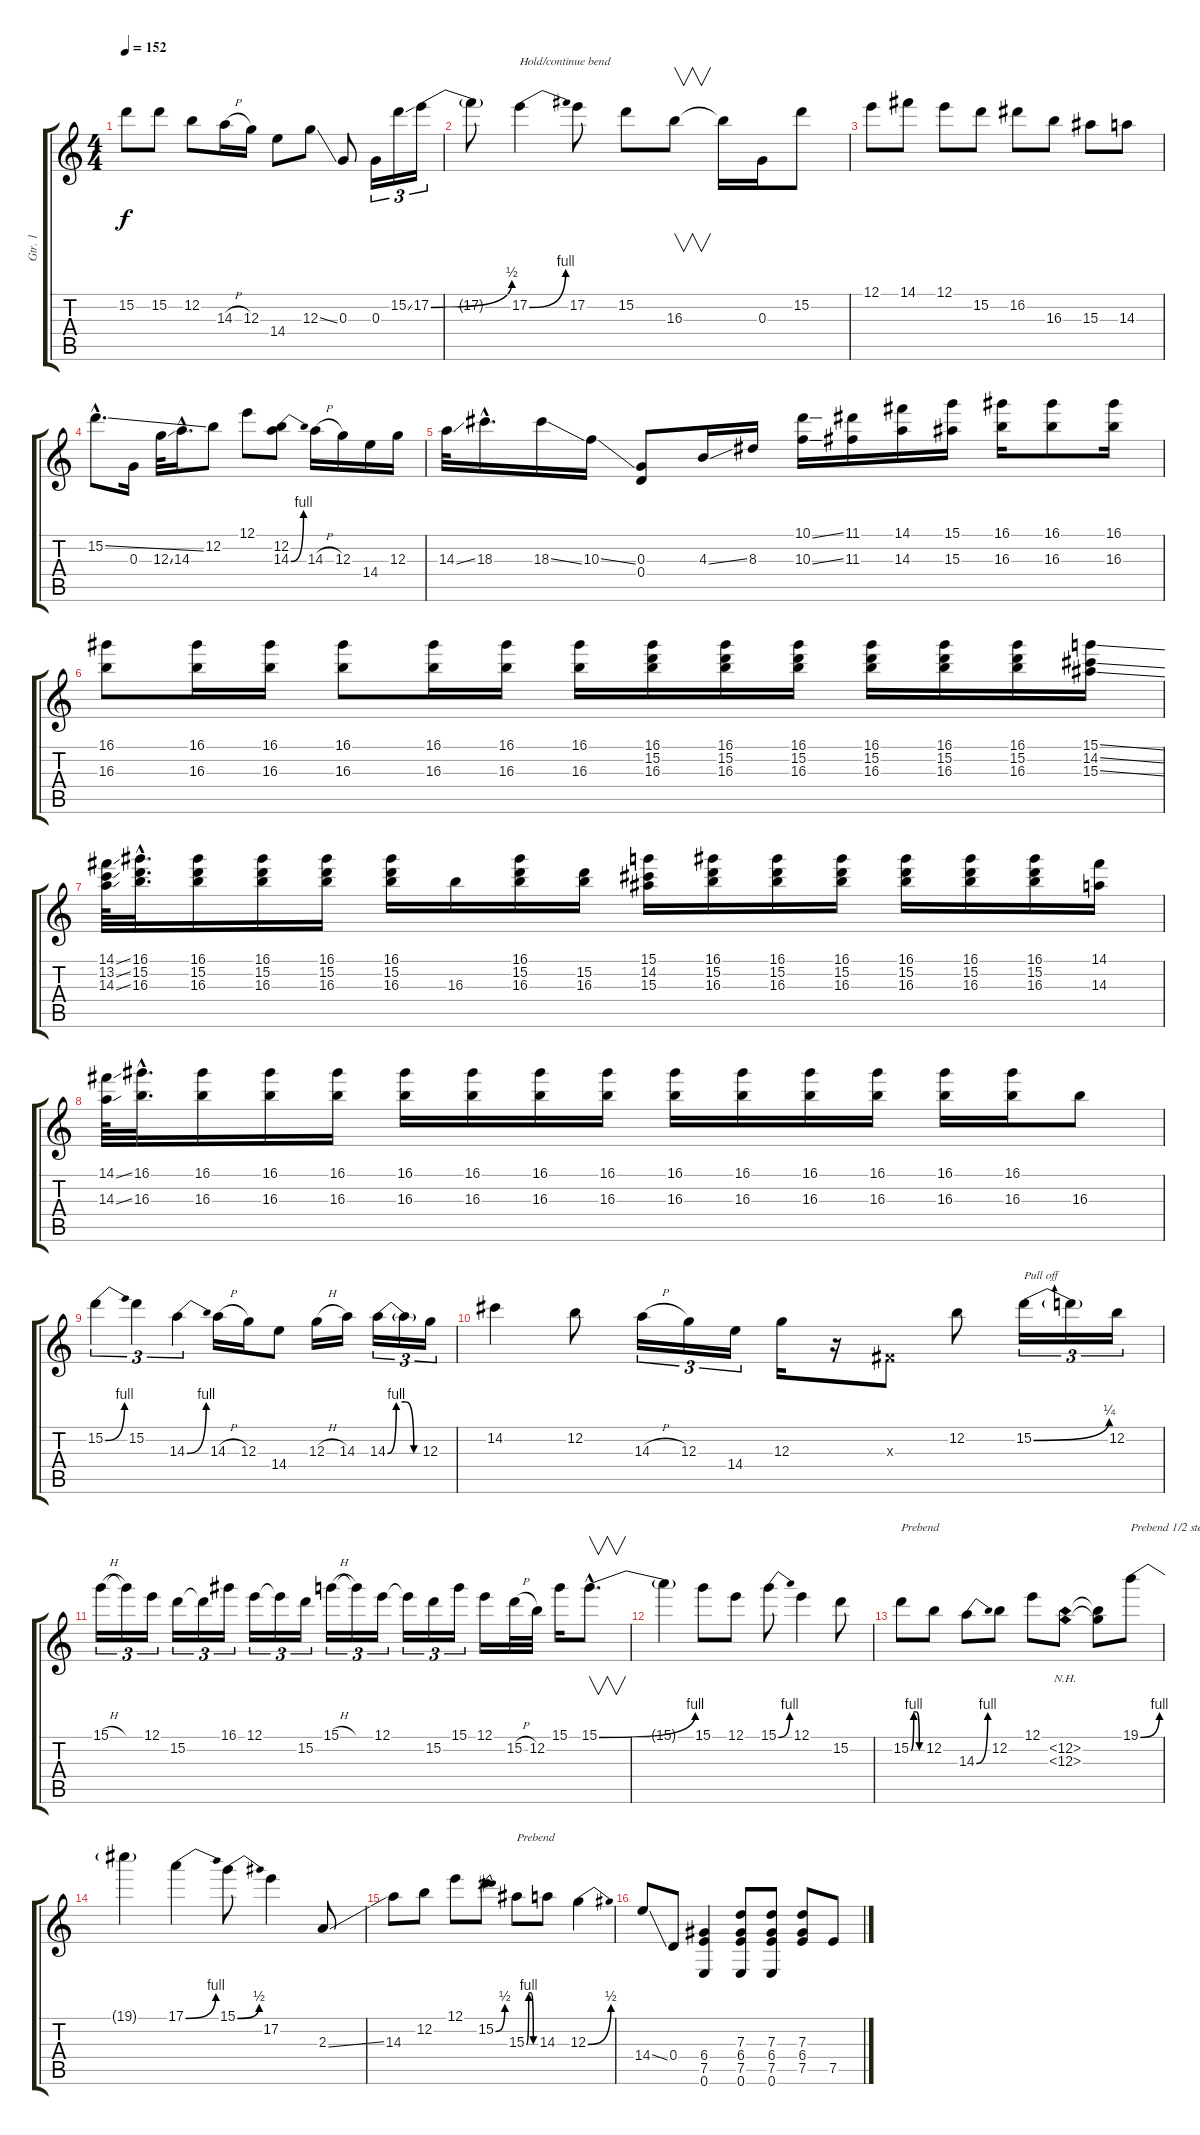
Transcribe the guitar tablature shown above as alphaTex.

\track ("Gtr. 1" "Gtr. 1") {instrument overdrivenguitar}
\staff {score tabs}
\tuning (E4 B3 G3 D3 A2 E2) {hide}
\ts (4 4)
\tempo 152
\clef g2
\ks c
15.2{t}.8{dy f} 15.2.8 12.2.8 14.3{h}.16 12.3.16 14.4.8 12.3{ss}.8 0.3.8 0.3.16{tu (3 2)} 15.2{ss}.16{tu (3 2)} 17.2{be (bend 0 0 60 2)}.16{tu (3 2)} |
17.2{t}.8 17.2{be (bend 0 0 60 4)}.4{txt "Hold/continue bend"} 17.2.8 15.2.8 16.3.8{v} 16.3{t}.16 0.3.16 15.2.8 |
12.1.8 14.1.8 12.1.8 15.2.8 16.2.8 16.3.8 15.3.8 14.3.8 |
15.2{ss hac}.8{d} 0.3.16 12.3{ss}.32 14.3{hac}.16{d} 12.2.8 12.1.8 (12.2 14.3{be (bend 0 0 60 4)}).8 14.3{h}.16 12.3.16 14.4.16 12.3.16 |
14.3{ss}.32 18.3{hac}.16{d} 18.3{ss}.16 10.3{ss}.16 (0.3 0.4).8 4.3{ss}.16 8.3.16 (10.1{ss} 10.3{ss}).16 (11.1 11.3).16 (14.1 14.3).16 (15.1 15.3).16 (16.1 16.3).16 (16.1 16.3).8 (16.1 16.3).16 |
(16.1 16.3).8 (16.1 16.3).16 (16.1 16.3).16 (16.1 16.3).8 (16.1 16.3).16 (16.1 16.3).16 (16.1 16.3).16 (16.1 15.2 16.3).16 (16.1 15.2 16.3).16 (16.1 15.2 16.3).16 (16.1 15.2 16.3).16 (16.1 15.2 16.3).16 (16.1 15.2 16.3).16 (15.1{ss} 14.2{ss} 15.3{ss}).16 |
(14.1{ss} 13.2{ss} 14.3{ss}).64 (16.1{hac} 15.2{hac} 16.3{hac}).32{d} (16.1 15.2 16.3).16 (16.1 15.2 16.3).16 (16.1 15.2 16.3).16 (16.1 15.2 16.3).16 16.3.16 (16.1 15.2 16.3).16 (15.2 16.3).16 (15.1 14.2 15.3).16 (16.1 15.2 16.3).16 (16.1 15.2 16.3).16 (16.1 15.2 16.3).16 (16.1 15.2 16.3).16 (16.1 15.2 16.3).16 (16.1 15.2 16.3).16 (14.1 14.3).16 |
(14.1{ss} 14.3{ss}).64 (16.1{hac} 16.3{hac}).32{d} (16.1 16.3).16 (16.1 16.3).16 (16.1 16.3).16 (16.1 16.3).16 (16.1 16.3).16 (16.1 16.3).16 (16.1 16.3).16 (16.1 16.3).16 (16.1 16.3).16 (16.1 16.3).16 (16.1 16.3).16 (16.1 16.3).16 (16.1 16.3).16 16.3.8 |
15.2{be (bend 0 0 60 4)}.4{tu (3 2)} 15.2.4{tu (3 2)} 14.3{be (bend 0 0 60 4)}.4{tu (3 2)} 14.3{h}.16 12.3.16 14.4.8 12.3{h}.16 14.3.16 14.3{be (custom 0 0 15 4 30 4 45 0 60 0)}.16{tu (3 2)} 14.3{t}.16{tu (3 2)} 12.3.16{tu (3 2)} |
14.2.4 12.2.8 14.3{h}.16{tu (3 2)} 12.3.16{tu (3 2)} 14.4.16{tu (3 2)} 12.3.16 r.16 -1.3{x}.8 12.2.8 15.2{be (bend 0 0 60 1)}.16{tu (3 2) txt "Pull off"} 15.2{t}.16{tu (3 2)} 12.2.16{tu (3 2)} |
15.1{h}.16{tu (3 2)} 15.1{t}.16{tu (3 2)} 12.1.16{tu (3 2)} 15.2.16{tu (3 2)} 15.2{t}.16{tu (3 2)} 16.1.16{tu (3 2)} 12.1.16{tu (3 2)} 12.1{t}.16{tu (3 2)} 15.2.16{tu (3 2)} 15.1{h}.16{tu (3 2)} 15.1{t}.16{tu (3 2)} 12.1.16{tu (3 2)} 12.1{t}.16{tu (3 2)} 15.2.16{tu (3 2)} 15.1.16{tu (3 2)} 12.1.16 15.2{h}.32 12.2.32 15.1.16 15.1{be (bend 0 0 60 4) hac}.8{v d} |
15.1{t}.4 15.1.8 12.1.8 15.1{be (bend 0 0 60 4)}.8 12.1.4 15.2.8 |
15.2{be (custom 0 0 15 4 30 4 45 0 60 0)}.8{txt "Prebend"} 12.2.8 14.3{be (bend 0 0 60 4)}.8 12.2.8 12.1.8 (12.2{nh} 12.3{nh}).8 (12.2{t} 12.3{t}).8 19.1{be (bend 0 0 60 4)}.8{txt "Prebend 1/2 step"} |
19.1{t}.4 17.1{be (bend 0 0 60 4)}.4 15.1{be (bend 0 0 60 2)}.8 17.2.4 2.3{ss}.8 |
14.3.8 12.2.8 12.1.8 15.2{be (bend 0 0 60 2)}.8 15.3{be (custom 0 0 15 4 30 4 45 0 60 0)}.8{txt "Prebend"} 14.3.8 12.3{be (bend 0 0 60 2)}.4 |
14.4{ss}.8 0.4.8 (6.4 7.5 0.6).4 (7.3 6.4 7.5 0.6).8 (7.3 6.4 7.5 0.6).8 (7.3 6.4 7.5).8 7.5.8
